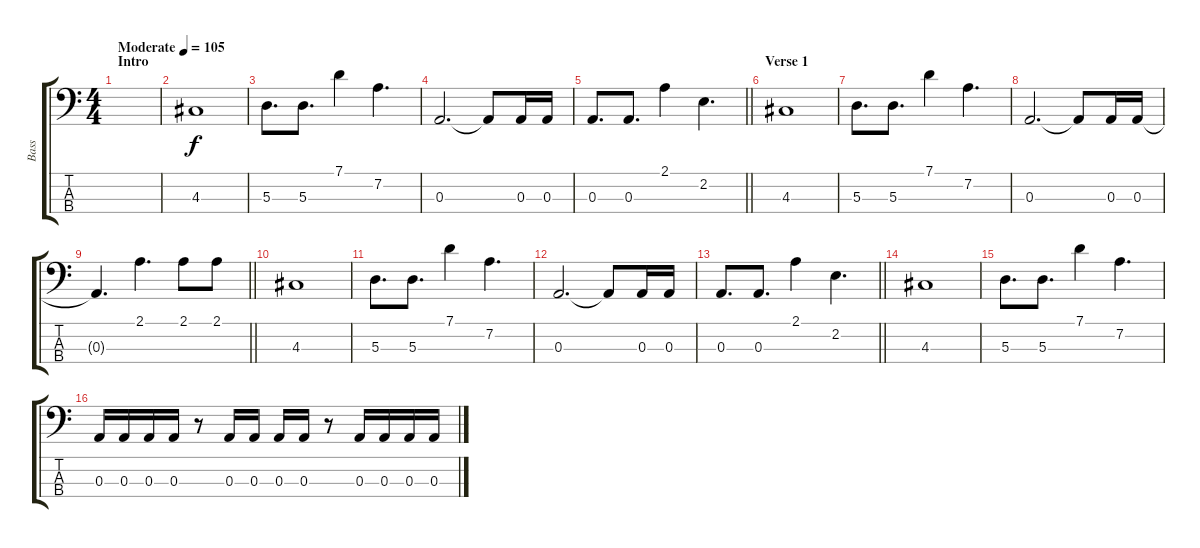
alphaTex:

\track ("Bass" "Bass") {instrument electricbassfinger}
\staff {score tabs}
\tuning (G2 D2 A1 E1) {hide}
\ts (4 4)
\section ("" "Intro")
\tempo (105 "Moderate")
\clef f4
\ks c
|
4.3.1 |
5.3.8{d} 5.3.8{d} 7.1.4 7.2.4{d} |
0.3.2{d} 0.3{t}.8 0.3.16 0.3.16 |
\barLineRight lightlight
0.3.8{d} 0.3.8{d} 2.1.4 2.2.4{d} |
\section ("" "Verse 1")
4.3.1 |
5.3.8{d} 5.3.8{d} 7.1.4 7.2.4{d} |
0.3.2{d} 0.3{t}.8 0.3.16 0.3.16 |
\barLineRight lightlight
0.3{t}.4{d} 2.1.4{d} 2.1.8 2.1.8 |
4.3.1 |
5.3.8{d} 5.3.8{d} 7.1.4 7.2.4{d} |
0.3.2{d} 0.3{t}.8 0.3.16 0.3.16 |
\barLineRight lightlight
0.3.8{d} 0.3.8{d} 2.1.4 2.2.4{d} |
4.3.1 |
5.3.8{d} 5.3.8{d} 7.1.4 7.2.4{d} |
0.3.16 0.3.16 0.3.16 0.3.16 r.8 0.3.16 0.3.16 0.3.16 0.3.16 r.8 0.3.16 0.3.16 0.3.16 0.3.16
